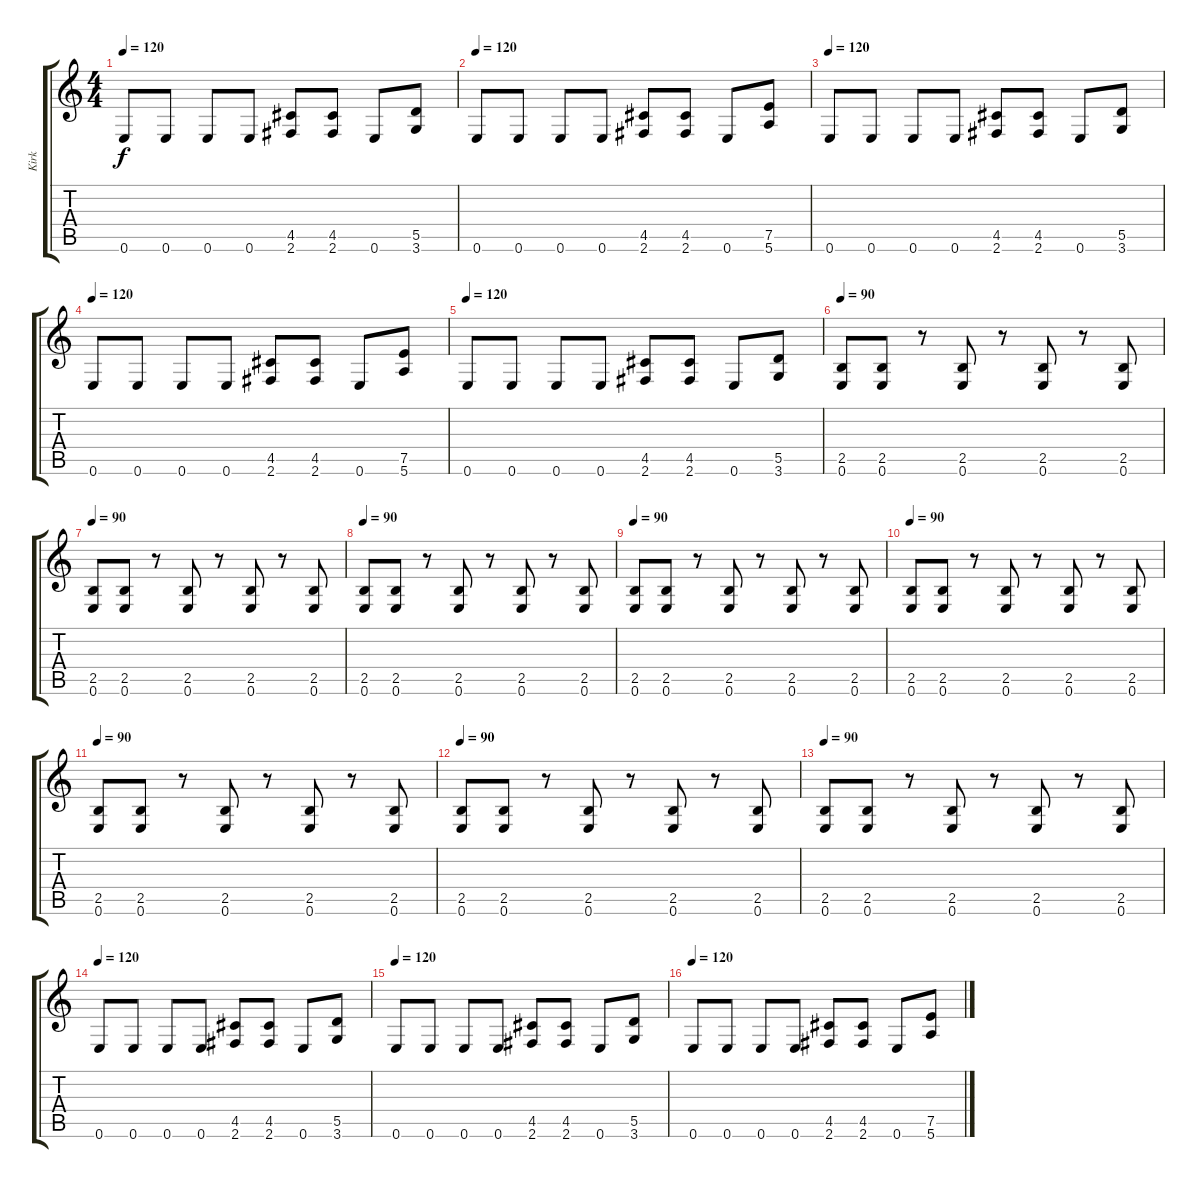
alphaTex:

\track ("Kirk" "Kirk") {instrument distortionguitar}
\staff {score tabs}
\tuning (E4 B3 G3 D3 A2 E2) {hide}
\ts (4 4)
\tempo 120
\clef g2
\ks c
0.6.8{dy f} 0.6.8 0.6.8 0.6.8 (4.5 2.6).8 (4.5 2.6).8 0.6.8 (5.5 3.6).8 |
\tempo 120
0.6.8 0.6.8 0.6.8 0.6.8 (4.5 2.6).8 (4.5 2.6).8 0.6.8 (7.5 5.6).8 |
\tempo 120
0.6.8 0.6.8 0.6.8 0.6.8 (4.5 2.6).8 (4.5 2.6).8 0.6.8 (5.5 3.6).8 |
\tempo 120
0.6.8 0.6.8 0.6.8 0.6.8 (4.5 2.6).8 (4.5 2.6).8 0.6.8 (7.5 5.6).8 |
\tempo 120
0.6.8 0.6.8 0.6.8 0.6.8 (4.5 2.6).8 (4.5 2.6).8 0.6.8 (5.5 3.6).8 |
\tempo 90
(2.5 0.6).8 (2.5 0.6).8 r.8 (2.5 0.6).8 r.8 (2.5 0.6).8 r.8 (2.5 0.6).8 |
\tempo 90
(2.5 0.6).8 (2.5 0.6).8 r.8 (2.5 0.6).8 r.8 (2.5 0.6).8 r.8 (2.5 0.6).8 |
\tempo 90
(2.5 0.6).8 (2.5 0.6).8 r.8 (2.5 0.6).8 r.8 (2.5 0.6).8 r.8 (2.5 0.6).8 |
\tempo 90
(2.5 0.6).8 (2.5 0.6).8 r.8 (2.5 0.6).8 r.8 (2.5 0.6).8 r.8 (2.5 0.6).8 |
\tempo 90
(2.5 0.6).8 (2.5 0.6).8 r.8 (2.5 0.6).8 r.8 (2.5 0.6).8 r.8 (2.5 0.6).8 |
\tempo 90
(2.5 0.6).8 (2.5 0.6).8 r.8 (2.5 0.6).8 r.8 (2.5 0.6).8 r.8 (2.5 0.6).8 |
\tempo 90
(2.5 0.6).8 (2.5 0.6).8 r.8 (2.5 0.6).8 r.8 (2.5 0.6).8 r.8 (2.5 0.6).8 |
\tempo 90
(2.5 0.6).8 (2.5 0.6).8 r.8 (2.5 0.6).8 r.8 (2.5 0.6).8 r.8 (2.5 0.6).8 |
\tempo 120
0.6.8{volume 13} 0.6.8 0.6.8 0.6.8 (4.5 2.6).8 (4.5 2.6).8 0.6.8 (5.5 3.6).8 |
\tempo 120
0.6.8 0.6.8 0.6.8 0.6.8 (4.5 2.6).8 (4.5 2.6).8 0.6.8 (5.5 3.6).8 |
\tempo 120
0.6.8 0.6.8 0.6.8 0.6.8 (4.5 2.6).8 (4.5 2.6).8 0.6.8 (7.5 5.6).8
